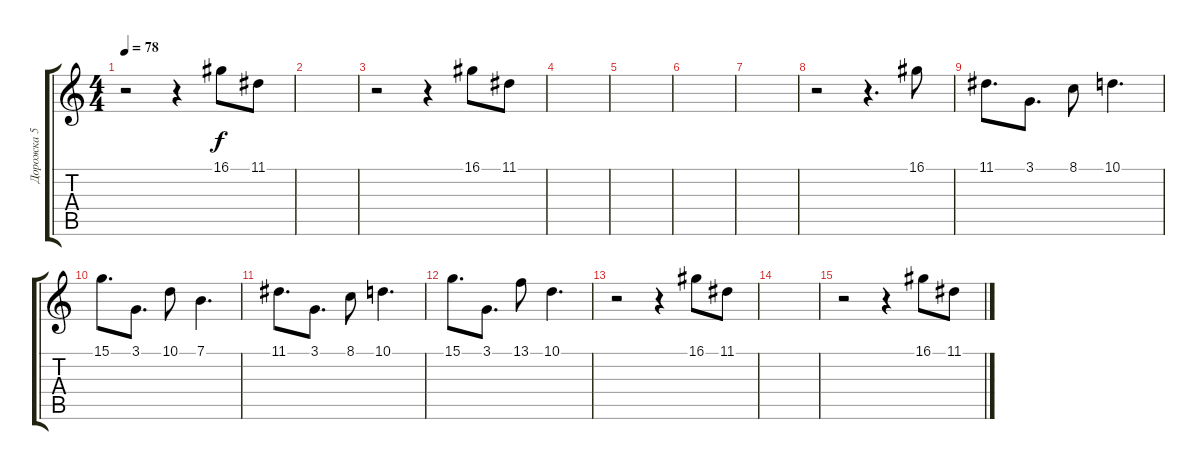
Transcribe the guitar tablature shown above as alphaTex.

\track ("Дорожка 5" "Дорожка 5") {instrument vibraphone}
\staff {score tabs}
\tuning (E4 B3 G3 D3 A2 E2) {hide}
\ts (4 4)
\tempo 78
\clef g2
\ks c
r.2{dy f} r.4 16.1.8 11.1.8 |
|
r.2 r.4 16.1.8 11.1.8 |
|
|
|
|
r.2 r.4{d} 16.1.8 |
11.1.8{d} 3.1.8{d} 8.1.8 10.1.4{d} |
15.1.8{d} 3.1.8{d} 10.1.8 7.1.4{d} |
11.1.8{d} 3.1.8{d} 8.1.8 10.1.4{d} |
15.1.8{d} 3.1.8{d} 13.1.8 10.1.4{d} |
r.2 r.4 16.1.8 11.1.8 |
|
r.2 r.4 16.1.8 11.1.8
